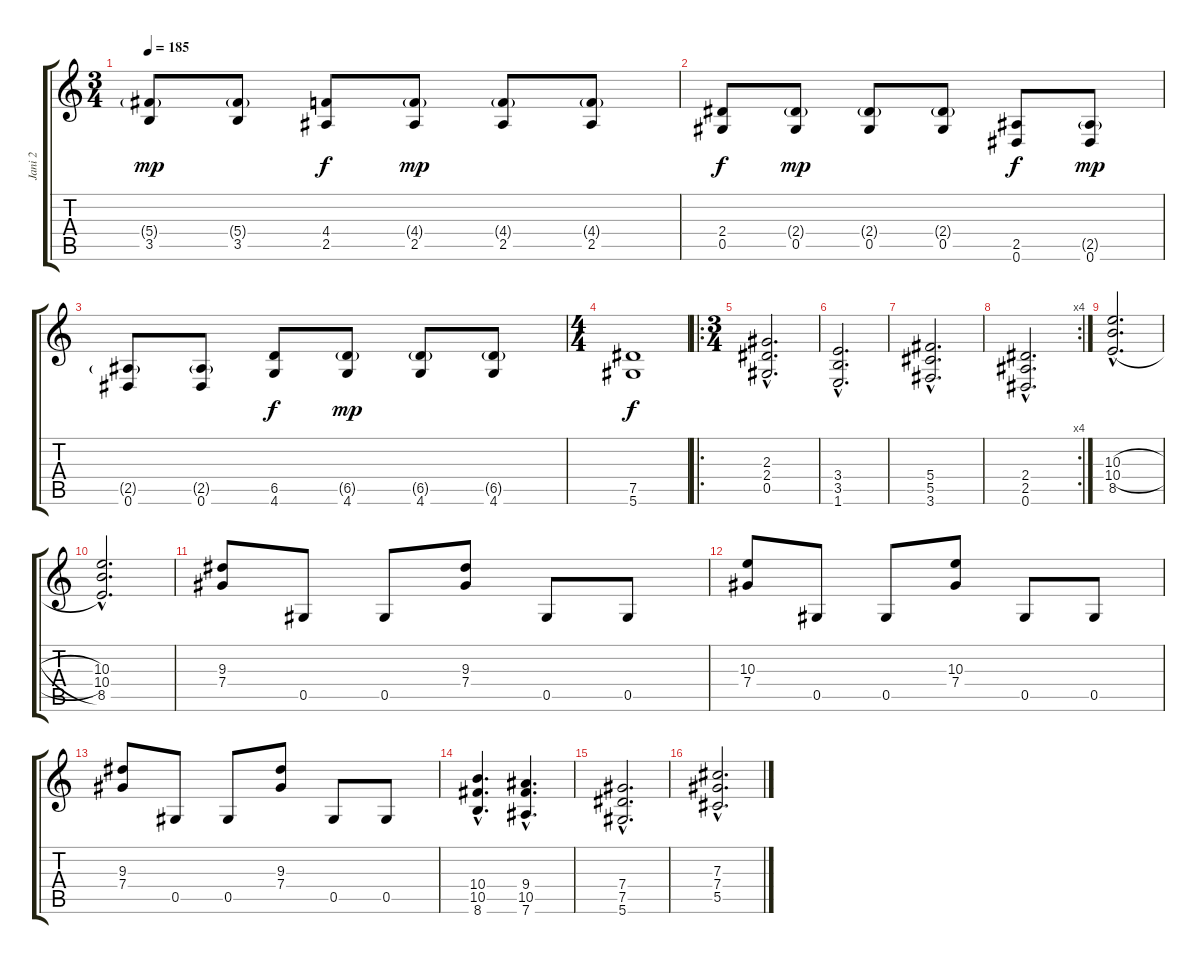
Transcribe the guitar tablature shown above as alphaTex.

\track ("Jani 2" "Jani 2") {instrument distortionguitar}
\staff {score tabs}
\tuning (Eb4 Bb3 Gb3 Db3 Ab2 Eb2) {hide}
\ts (3 4)
\tempo 185
\clef g2
\ks c
(5.4{g} 3.5).8{dy mp} (5.4{g} 3.5).8 (4.4 2.5).8{dy f} (4.4{g} 2.5).8{dy mp} (4.4{g} 2.5).8 (4.4{g} 2.5).8 |
(2.4 0.5).8{dy f} (2.4{g} 0.5).8{dy mp} (2.4{g} 0.5).8 (2.4{g} 0.5).8 (2.5 0.6).8{dy f} (2.5{g} 0.6).8{dy mp} |
(2.5{g} 0.6).8 (2.5{g} 0.6).8 (6.5 4.6).8{dy f} (6.5{g} 4.6).8{dy mp} (6.5{g} 4.6).8 (6.5{g} 4.6).8 |
\ts (4 4)
(7.5 5.6).1{dy f} |
\ro
\ts (3 4)
(2.3{hac} 2.4{hac} 0.5{hac}).2{d} |
(3.4{hac} 3.5{hac} 1.6{hac}).2{d} |
(5.4{hac} 5.5{hac} 3.6{hac}).2{d} |
\rc 4
(2.4{hac} 2.5{hac} 0.6{hac}).2{d} |
(10.3{h hac} 10.4{h hac} 8.5{h hac}).2{d} |
(10.3{hac} 10.4{hac} 8.5{hac}).2{d} |
(9.3 7.4).8 0.5.8 0.5.8 (9.3 7.4).8 0.5.8 0.5.8 |
(10.3 7.4).8 0.5.8 0.5.8 (10.3 7.4).8 0.5.8 0.5.8 |
(9.3 7.4).8 0.5.8 0.5.8 (9.3 7.4).8 0.5.8 0.5.8 |
(10.4{hac} 10.5{hac} 8.6{hac}).4{d} (9.4{hac} 10.5{hac} 7.6{hac}).4{d} |
(7.4{hac} 7.5{hac} 5.6{hac}).2{d} |
(7.3{hac} 7.4{hac} 5.5{hac}).2{d}
